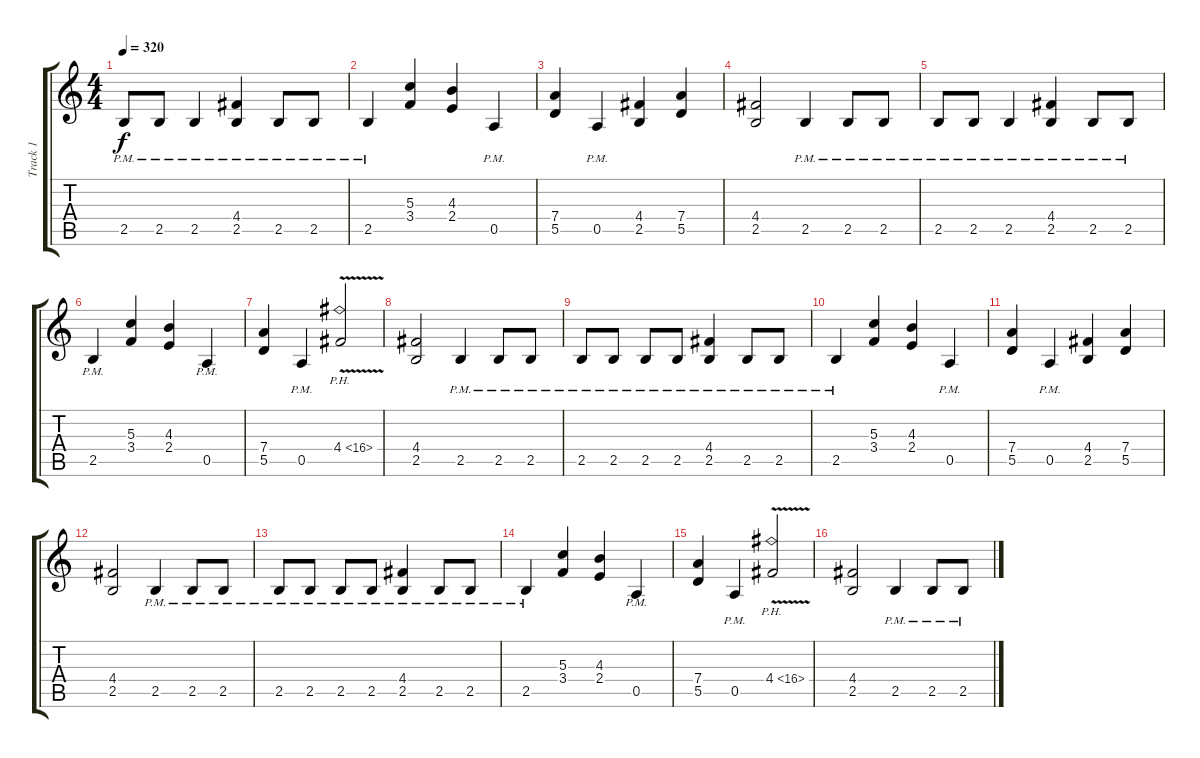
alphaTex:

\track ("Track 1" "Track 1") {instrument distortionguitar}
\staff {score tabs}
\tuning (E4 B3 G3 D3 A2 E2) {hide}
\ts (4 4)
\tempo 320
\clef g2
\ks c
2.5{pm}.8{dy f} 2.5{pm}.8 2.5{pm}.4 (4.4{pm} 2.5{pm}).4 2.5{pm}.8 2.5{pm}.8 |
2.5{pm}.4 (5.3 3.4).4 (4.3 2.4).4 0.5{pm}.4 |
(7.4 5.5).4 0.5{pm}.4 (4.4 2.5).4 (7.4 5.5).4 |
(4.4 2.5).2 2.5{pm}.4 2.5{pm}.8 2.5{pm}.8 |
2.5{pm}.8 2.5{pm}.8 2.5{pm}.4 (4.4{pm} 2.5{pm}).4 2.5{pm}.8 2.5{pm}.8 |
2.5{pm}.4 (5.3 3.4).4 (4.3 2.4).4 0.5{pm}.4 |
(7.4 5.5).4 0.5{pm}.4 4.4{ph 12 v}.2 |
(4.4 2.5).2 2.5{pm}.4 2.5{pm}.8 2.5{pm}.8 |
2.5{pm}.8 2.5{pm}.8 2.5{pm}.8 2.5{pm}.8 (4.4{pm} 2.5{pm}).4 2.5{pm}.8 2.5{pm}.8 |
2.5{pm}.4 (5.3 3.4).4 (4.3 2.4).4 0.5{pm}.4 |
(7.4 5.5).4 0.5{pm}.4 (4.4 2.5).4 (7.4 5.5).4 |
(4.4 2.5).2 2.5{pm}.4 2.5{pm}.8 2.5{pm}.8 |
2.5{pm}.8 2.5{pm}.8 2.5{pm}.8 2.5{pm}.8 (4.4{pm} 2.5{pm}).4 2.5{pm}.8 2.5{pm}.8 |
2.5{pm}.4 (5.3 3.4).4 (4.3 2.4).4 0.5{pm}.4 |
(7.4 5.5).4 0.5{pm}.4 4.4{ph 12 v}.2 |
(4.4 2.5).2 2.5{pm}.4 2.5{pm}.8 2.5{pm}.8
